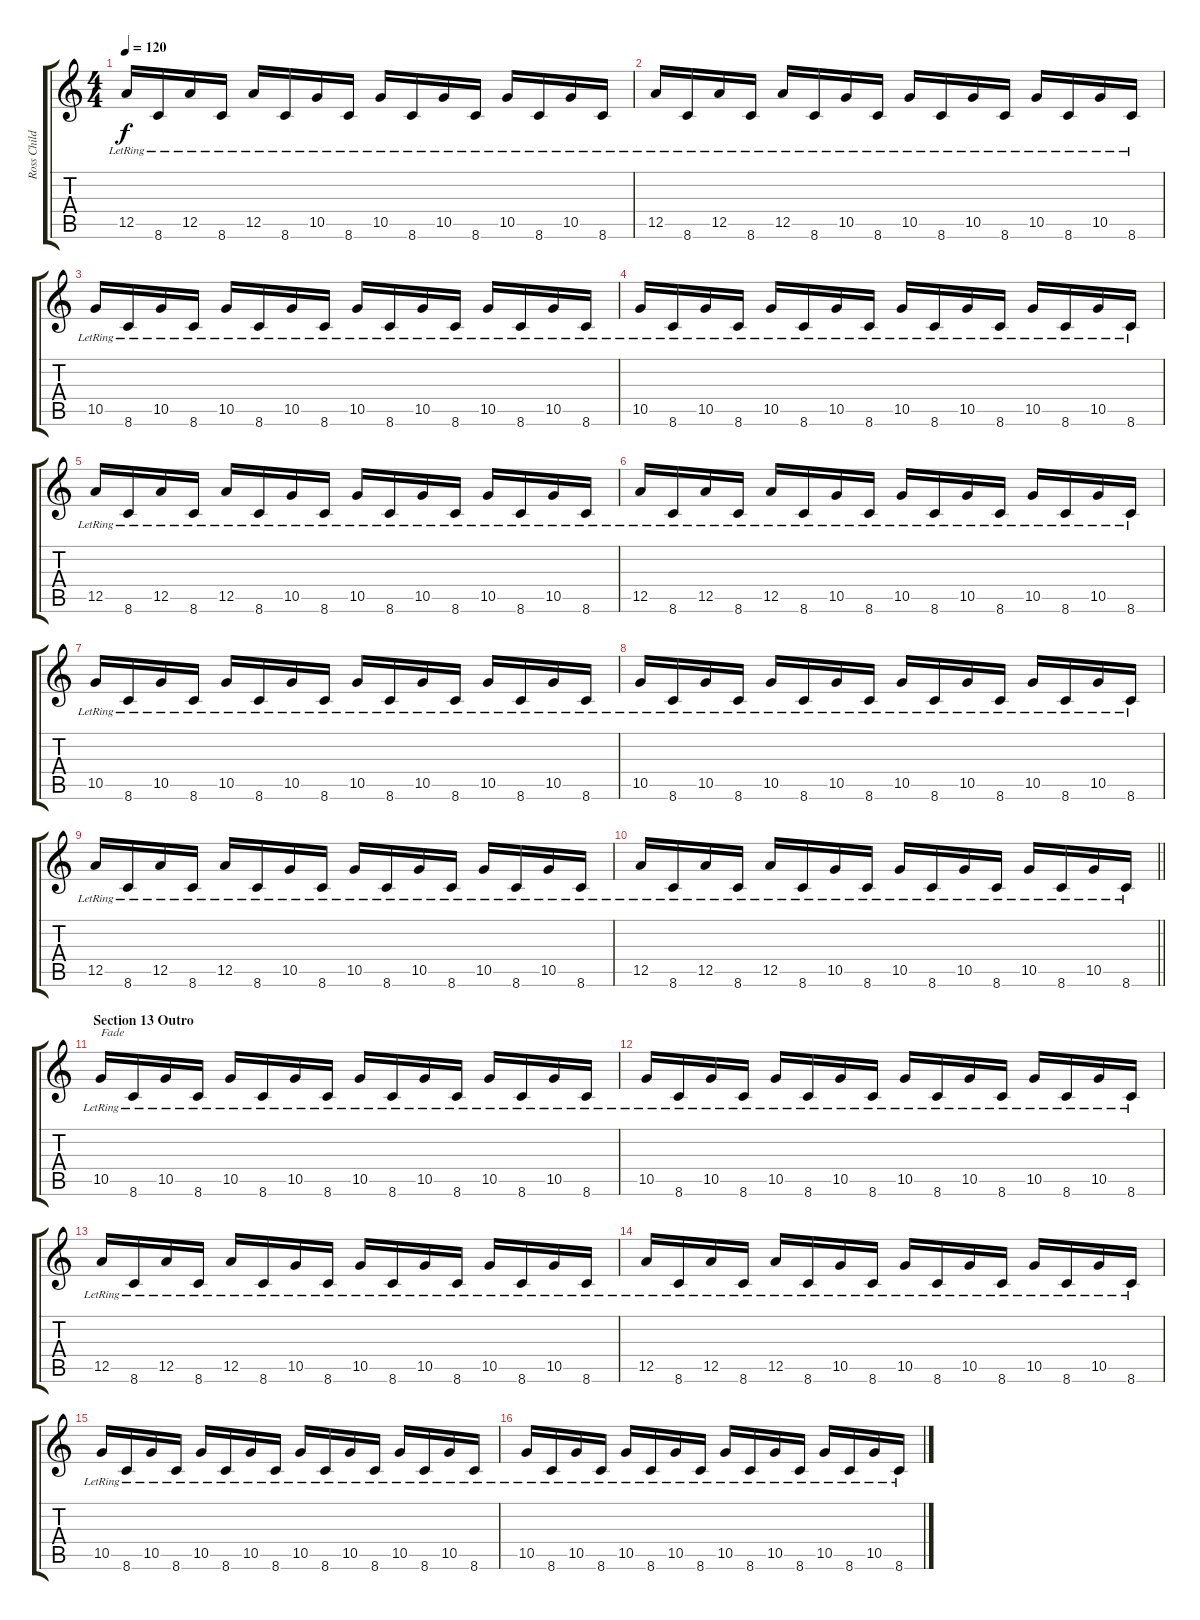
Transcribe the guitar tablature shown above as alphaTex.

\track ("Ross Childress" "Ross Child") {instrument overdrivenguitar}
\staff {score tabs}
\tuning (E4 B3 G3 D3 A2 E2) {hide}
\ts (4 4)
\tempo 120
\clef g2
\ks c
12.5{lr}.16{dy f} 8.6{lr}.16 12.5{lr}.16 8.6{lr}.16 12.5{lr}.16 8.6{lr}.16 10.5{lr}.16 8.6{lr}.16 10.5{lr}.16 8.6{lr}.16 10.5{lr}.16 8.6{lr}.16 10.5{lr}.16 8.6{lr}.16 10.5{lr}.16 8.6{lr}.16 |
12.5{lr}.16 8.6{lr}.16 12.5{lr}.16 8.6{lr}.16 12.5{lr}.16 8.6{lr}.16 10.5{lr}.16 8.6{lr}.16 10.5{lr}.16 8.6{lr}.16 10.5{lr}.16 8.6{lr}.16 10.5{lr}.16 8.6{lr}.16 10.5{lr}.16 8.6{lr}.16 |
10.5{lr}.16 8.6{lr}.16 10.5{lr}.16 8.6{lr}.16 10.5{lr}.16 8.6{lr}.16 10.5{lr}.16 8.6{lr}.16 10.5{lr}.16 8.6{lr}.16 10.5{lr}.16 8.6{lr}.16 10.5{lr}.16 8.6{lr}.16 10.5{lr}.16 8.6{lr}.16 |
10.5{lr}.16 8.6{lr}.16 10.5{lr}.16 8.6{lr}.16 10.5{lr}.16 8.6{lr}.16 10.5{lr}.16 8.6{lr}.16 10.5{lr}.16 8.6{lr}.16 10.5{lr}.16 8.6{lr}.16 10.5{lr}.16 8.6{lr}.16 10.5{lr}.16 8.6{lr}.16 |
12.5{lr}.16 8.6{lr}.16 12.5{lr}.16 8.6{lr}.16 12.5{lr}.16 8.6{lr}.16 10.5{lr}.16 8.6{lr}.16 10.5{lr}.16 8.6{lr}.16 10.5{lr}.16 8.6{lr}.16 10.5{lr}.16 8.6{lr}.16 10.5{lr}.16 8.6{lr}.16 |
12.5{lr}.16 8.6{lr}.16 12.5{lr}.16 8.6{lr}.16 12.5{lr}.16 8.6{lr}.16 10.5{lr}.16 8.6{lr}.16 10.5{lr}.16 8.6{lr}.16 10.5{lr}.16 8.6{lr}.16 10.5{lr}.16 8.6{lr}.16 10.5{lr}.16 8.6{lr}.16 |
10.5{lr}.16 8.6{lr}.16 10.5{lr}.16 8.6{lr}.16 10.5{lr}.16 8.6{lr}.16 10.5{lr}.16 8.6{lr}.16 10.5{lr}.16 8.6{lr}.16 10.5{lr}.16 8.6{lr}.16 10.5{lr}.16 8.6{lr}.16 10.5{lr}.16 8.6{lr}.16 |
10.5{lr}.16 8.6{lr}.16 10.5{lr}.16 8.6{lr}.16 10.5{lr}.16 8.6{lr}.16 10.5{lr}.16 8.6{lr}.16 10.5{lr}.16 8.6{lr}.16 10.5{lr}.16 8.6{lr}.16 10.5{lr}.16 8.6{lr}.16 10.5{lr}.16 8.6{lr}.16 |
12.5{lr}.16 8.6{lr}.16 12.5{lr}.16 8.6{lr}.16 12.5{lr}.16 8.6{lr}.16 10.5{lr}.16 8.6{lr}.16 10.5{lr}.16 8.6{lr}.16 10.5{lr}.16 8.6{lr}.16 10.5{lr}.16 8.6{lr}.16 10.5{lr}.16 8.6{lr}.16 |
\barLineRight lightlight
12.5{lr}.16 8.6{lr}.16 12.5{lr}.16 8.6{lr}.16 12.5{lr}.16 8.6{lr}.16 10.5{lr}.16 8.6{lr}.16 10.5{lr}.16 8.6{lr}.16 10.5{lr}.16 8.6{lr}.16 10.5{lr}.16 8.6{lr}.16 10.5{lr}.16 8.6{lr}.16 |
\section ("" "Section 13 Outro")
10.5{lr}.16{txt "Fade" volume 6} 8.6{lr}.16 10.5{lr}.16 8.6{lr}.16 10.5{lr}.16 8.6{lr}.16 10.5{lr}.16 8.6{lr}.16 10.5{lr}.16 8.6{lr}.16 10.5{lr}.16 8.6{lr}.16 10.5{lr}.16 8.6{lr}.16 10.5{lr}.16 8.6{lr}.16 |
10.5{lr}.16 8.6{lr}.16 10.5{lr}.16 8.6{lr}.16 10.5{lr}.16 8.6{lr}.16 10.5{lr}.16 8.6{lr}.16 10.5{lr}.16 8.6{lr}.16 10.5{lr}.16 8.6{lr}.16 10.5{lr}.16 8.6{lr}.16 10.5{lr}.16 8.6{lr}.16 |
12.5{lr}.16 8.6{lr}.16 12.5{lr}.16 8.6{lr}.16 12.5{lr}.16 8.6{lr}.16 10.5{lr}.16 8.6{lr}.16 10.5{lr}.16 8.6{lr}.16 10.5{lr}.16 8.6{lr}.16 10.5{lr}.16 8.6{lr}.16 10.5{lr}.16 8.6{lr}.16 |
12.5{lr}.16 8.6{lr}.16 12.5{lr}.16 8.6{lr}.16 12.5{lr}.16 8.6{lr}.16 10.5{lr}.16 8.6{lr}.16 10.5{lr}.16 8.6{lr}.16 10.5{lr}.16 8.6{lr}.16 10.5{lr}.16 8.6{lr}.16 10.5{lr}.16 8.6{lr}.16 |
10.5{lr}.16{volume 6} 8.6{lr}.16 10.5{lr}.16 8.6{lr}.16 10.5{lr}.16 8.6{lr}.16 10.5{lr}.16 8.6{lr}.16 10.5{lr}.16 8.6{lr}.16 10.5{lr}.16 8.6{lr}.16 10.5{lr}.16 8.6{lr}.16 10.5{lr}.16 8.6{lr}.16 |
10.5{lr}.16 8.6{lr}.16 10.5{lr}.16 8.6{lr}.16 10.5{lr}.16 8.6{lr}.16 10.5{lr}.16 8.6{lr}.16 10.5{lr}.16 8.6{lr}.16 10.5{lr}.16 8.6{lr}.16 10.5{lr}.16 8.6{lr}.16 10.5{lr}.16 8.6{lr}.16
